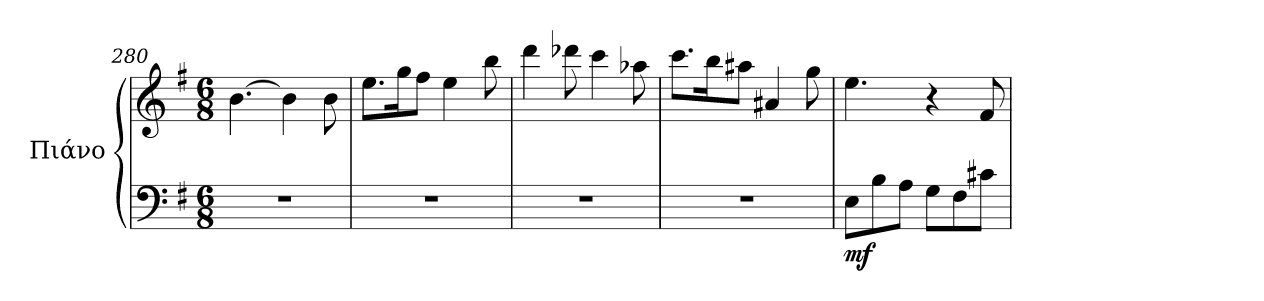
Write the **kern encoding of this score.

**kern	**kern	**dynam
*part1	*part1	*part1
*staff2	*staff1	*staff1/2
*I"Πιάνο	*	*
*clefF4	*clefG2	*
*k[f#]	*k[f#]	*
*M6/8	*M6/8	*
=280	=280	=280
2.r	[4.b\	.
.	4b\]	.
.	8b\	.
!!LO:LB:g=z
=281	=281	=281
2.r	8.ee\L	.
.	16gg\K	.
.	8ff#\J	.
.	4ee\	.
.	8bb\	.
=282	=282	=282
2.r	4ddd\	.
.	8ddd-X\	.
.	4ccc\	.
.	8aa-X\	.
=283	=283	=283
2.r	8.ccc\L	.
.	16bb\K	.
.	8aa#X\J	.
.	4a#X/	.
.	8gg\	.
=284	=284	=284
!	!	!LO:DY:b=2
8E\L	4.ee\	mf
8B\	.	.
8A\J	.	.
8G\L	4r	.
8F#\	.	.
8c#X\J	8f#/	.
=	=	=
*-	*-	*-
